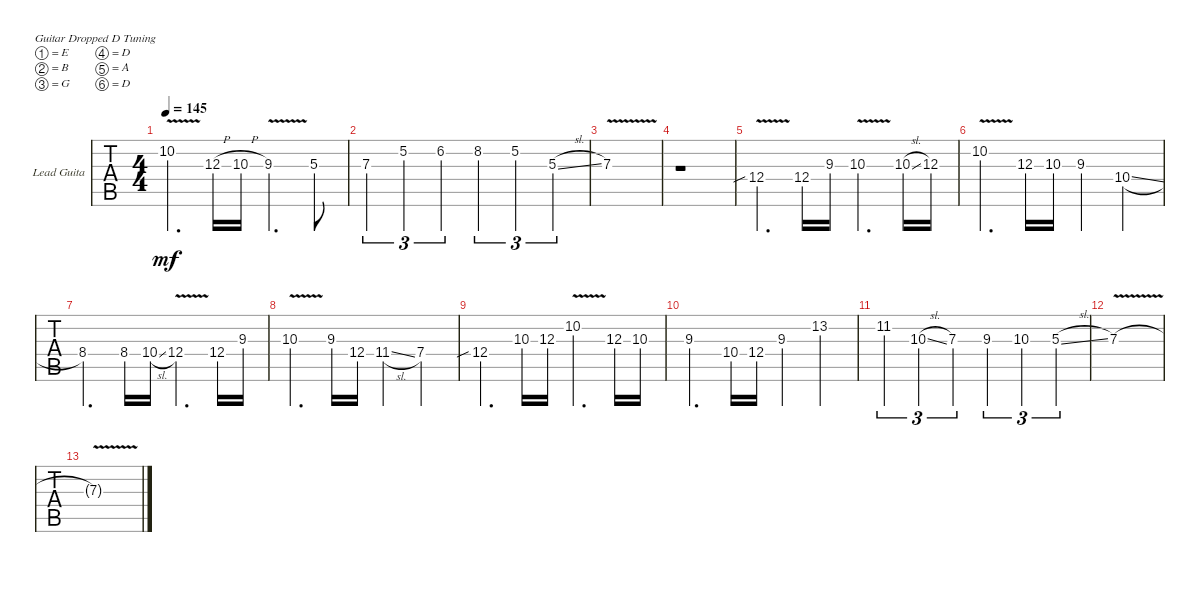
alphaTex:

\defaultSystemsLayout 4
\bracketExtendMode groupsimilarinstruments
\firstSystemTrackNameOrientation horizontal
\otherSystemsTrackNameOrientation horizontal
\track ("Lead Guitar" "Lead Guita") {instrument distortionguitar}
\staff {tabs}
\tuning (E4 B3 G3 D3 A2 D2)
\ts (4 4)
\tempo 145
\clef g2
\ks c
10.2{v}.4{d dy mf} 12.3{h}.16 10.3{h}.16 9.3{v}.4{d} 5.3.8 |
7.3.4{tu (3 2)} 5.2.4{tu (3 2)} 6.2.4{tu (3 2)} 8.2.4{tu (3 2)} 5.2.4{tu (3 2)} 5.3{sl}.4{tu (3 2)} |
7.3{v}.1 |
r.1 |
12.4{v sib}.4{d} 12.4.16 9.3.16 10.3{v}.4{d} 10.3{sl}.16 12.3.16 |
10.2{v}.4{d} 12.3.16 10.3.16 9.3.4 10.4{sl}.4 |
8.4.4{d} 8.4.16 10.4{sl}.16 12.4{v}.4{d} 12.4.16 9.3.16 |
10.3{v}.4{d} 9.3.16 12.4.16 11.4{sl}.4 7.4.4 |
12.4{sib}.4{d} 10.3.16 12.3.16 10.2{v}.4{d} 12.3.16 10.3.16 |
9.3.4{d} 10.4.16 12.4.16 9.3.4 13.2.4 |
11.2.4{tu (3 2)} 10.3{sl}.4{tu (3 2)} 7.3.4{tu (3 2)} 9.3.4{tu (3 2)} 10.3.4{tu (3 2)} 5.3{sl}.4{tu (3 2)} |
7.3{v}.1 |
7.3{t}.1
